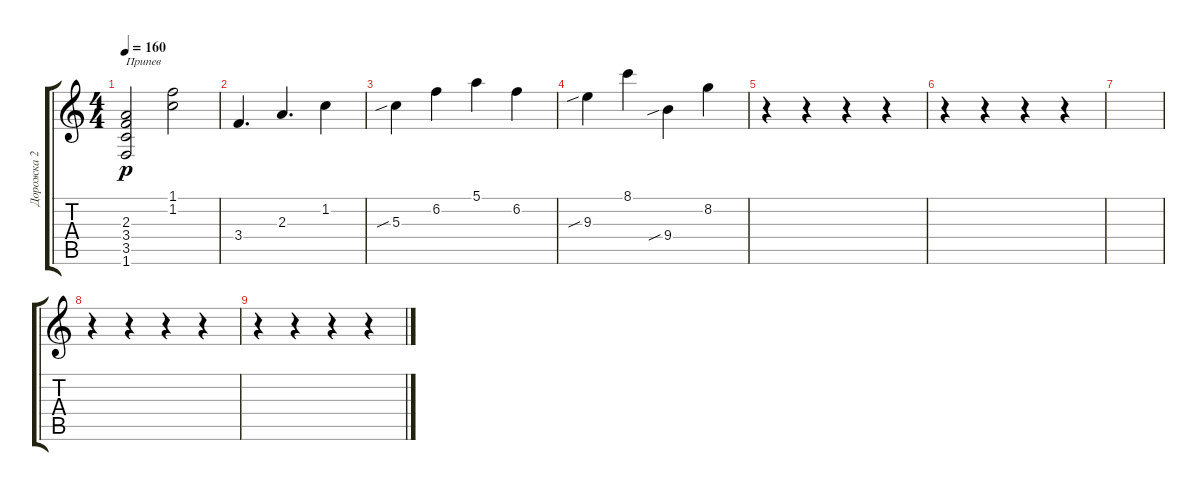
\track ("Дорожка 2" "Дорожка 2") {instrument distortionguitar}
\staff {score tabs}
\tuning (E4 B3 G3 D3 A2 E2) {hide}
\ts (4 4)
\tempo 160
\clef g2
\ks c
(2.3 3.4 3.5 1.6).2{txt "Припев" dy p} (1.1 1.2).2 |
3.4.4{d} 2.3.4{d} 1.2.4 |
5.3{sib}.4 6.2.4 5.1.4 6.2.4 |
9.3{sib}.4 8.1.4 9.4{sib}.4 8.2.4 |
r.4 r.4 r.4 r.4 |
r.4 r.4 r.4 r.4 |
|
r.4 r.4 r.4 r.4 |
r.4 r.4 r.4 r.4
